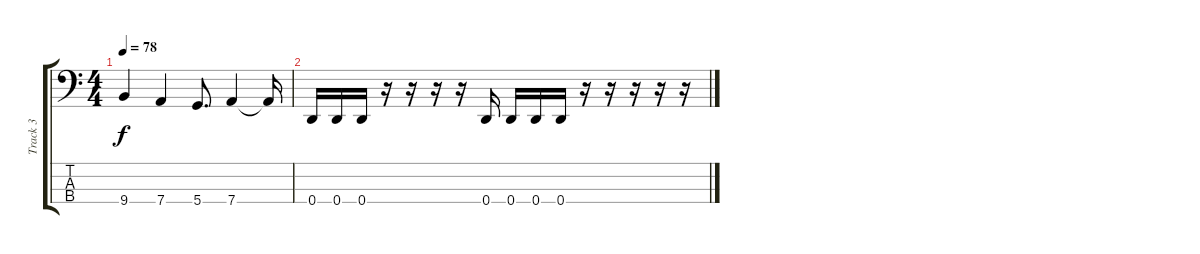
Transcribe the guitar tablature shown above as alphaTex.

\track ("Track 3" "Track 3") {instrument electricbassfinger}
\staff {score tabs}
\tuning (G2 D2 A1 D1) {hide}
\ts (4 4)
\tempo 78
\clef f4
\ks c
9.4.4{dy f} 7.4.4 5.4.8{d} 7.4.4 7.4{t}.16 |
0.4.16 0.4.16 0.4.16 r.16 r.16 r.16 r.16 0.4.16 0.4.16 0.4.16 0.4.16 r.16 r.16 r.16 r.16 r.16
